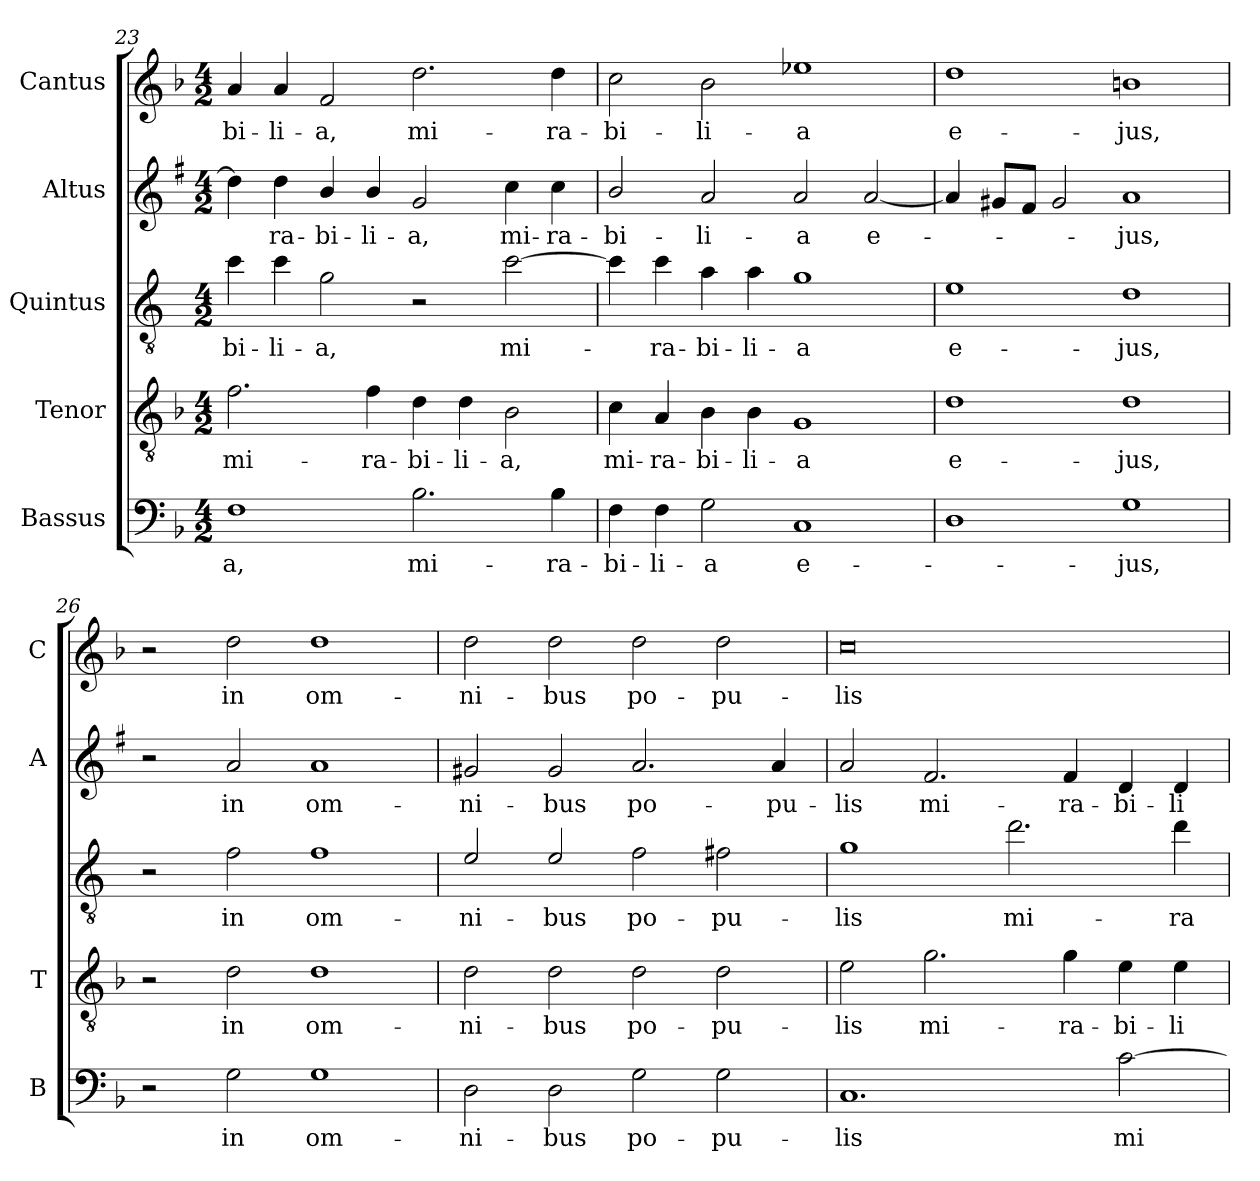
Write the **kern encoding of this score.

**kern	**text	**kern	**text	**kern	**text	**kern	**text	**kern	**text
*part5	*part5	*part4	*part4	*part3	*part3	*part2	*part2	*part1	*part1
*staff5	*staff5	*staff4	*staff4	*staff3	*staff3	*staff2	*staff2	*staff1	*staff1
*I"Bassus	*	*I"Tenor	*	*I"Quintus	*	*I"Altus	*	*I"Cantus	*
*I'B	*	*I'T	*	*	*	*I'A	*	*I'C	*
*clefF4	*	*clefGv2	*	*clefGv2	*	*clefG2	*	*clefG2	*
*	*	*	*	*ITrd4c7	*	*ITrd1c2	*	*	*
*k[b-]	*	*k[b-]	*	*k[b-]	*	*k[b-]	*	*k[b-]	*
*F:	*	*F:	*	*F:	*	*F:	*	*F:	*
*M4/2	*	*M4/2	*	*M4/2	*	*M4/2	*	*M4/2	*
=23	=23	=23	=23	=23	=23	=23	=23	=23	=23
!	!LO:LY:b	!	!LO:LY:b	!	!LO:LY:b	!	!	!	!LO:LY:b
1F	-a,	2.f\	mi-	4f\	-bi-	4cc\]	.	4a/	-bi-
!	!	!	!	!	!LO:LY:b	!	!LO:LY:b	!	!LO:LY:b
.	.	.	.	4f\	-li-	4cc\	-ra-	4a/	-li-
!	!	!	!	!	!LO:LY:b	!	!LO:LY:b	!	!LO:LY:b
.	.	.	.	2c\	-a,	4a/	-bi-	2f/	-a,
!	!	!	!LO:LY:b	!	!	!	!LO:LY:b	!	!
.	.	4f\	-ra-	.	.	4a/	-li-	.	.
!	!LO:LY:b	!	!LO:LY:b	!	!	!	!LO:LY:b	!	!LO:LY:b
2.B-\	mi-	4d\	-bi-	2r	.	2f/	-a,	2.dd\	mi-
!	!	!	!LO:LY:b	!	!	!	!	!	!
.	.	4d\	-li-	.	.	.	.	.	.
!	!	!	!LO:LY:b	!	!LO:LY:b	!	!LO:LY:b	!	!
.	.	2B-\	-a,	[2f\	mi-	4b-\	mi-	.	.
!	!LO:LY:b	!	!	!	!	!	!LO:LY:b	!	!LO:LY:b
4B-\	-ra-	.	.	.	.	4b-\	-ra-	4dd\	-ra-
=24	=24	=24	=24	=24	=24	=24	=24	=24	=24
!	!LO:LY:b	!	!LO:LY:b	!	!	!	!LO:LY:b	!	!LO:LY:b
4F\	-bi-	4c\	mi-	4f\]	.	2a/	-bi-	2cc\	-bi-
!	!LO:LY:b	!	!LO:LY:b	!	!LO:LY:b	!	!	!	!
4F\	-li-	4A/	-ra-	4f\	-ra-	.	.	.	.
!	!LO:LY:b	!	!LO:LY:b	!	!LO:LY:b	!	!LO:LY:b	!	!LO:LY:b
2G\	-a	4B-\	-bi-	4d\	-bi-	2g/	-li-	2b-\	-li-
!	!	!	!LO:LY:b	!	!LO:LY:b	!	!	!	!
.	.	4B-\	-li-	4d\	-li-	.	.	.	.
!	!LO:LY:b	!	!LO:LY:b	!	!LO:LY:b	!	!LO:LY:b	!	!LO:LY:b
1C	e-	1G	-a	1c	-a	2g/	-a	1ee-X	-a
!	!	!	!	!	!	!	!LO:LY:b	!	!
.	.	.	.	.	.	[2g/	e-	.	.
=25	=25	=25	=25	=25	=25	=25	=25	=25	=25
!	!	!	!LO:LY:b	!	!LO:LY:b	!	!	!	!LO:LY:b
1D	.	1d	e-	1A	e-	4g/]	.	1dd	e-
.	.	.	.	.	.	8f#X/L	.	.	.
.	.	.	.	.	.	8e/J	.	.	.
.	.	.	.	.	.	2f#/	.	.	.
!	!LO:LY:b	!	!LO:LY:b	!	!LO:LY:b	!	!LO:LY:b	!	!LO:LY:b
1G	-jus,	1d	-jus,	1G	-jus,	1g	-jus,	1bn	-jus,
!!LO:PB:g=z
=26	=26	=26	=26	=26	=26	=26	=26	=26	=26
2r	.	2r	.	2r	.	2r	.	2r	.
!	!LO:LY:b	!	!LO:LY:b	!	!LO:LY:b	!	!LO:LY:b	!	!LO:LY:b
2G\	in	2d\	in	2B-\	in	2g/	in	2dd\	in
!	!LO:LY:b	!	!LO:LY:b	!	!LO:LY:b	!	!LO:LY:b	!	!LO:LY:b
1G	om-	1d	om-	1B-	om-	1g	om-	1dd	om-
=27	=27	=27	=27	=27	=27	=27	=27	=27	=27
!	!LO:LY:b	!	!LO:LY:b	!	!LO:LY:b	!	!LO:LY:b	!	!LO:LY:b
2D\	-ni-	2d\	-ni-	2A/	-ni-	2f#X/	-ni-	2dd\	-ni-
!	!LO:LY:b	!	!LO:LY:b	!	!LO:LY:b	!	!LO:LY:b	!	!LO:LY:b
2D\	-bus	2d\	-bus	2A/	-bus	2f#/	-bus	2dd\	-bus
!	!LO:LY:b	!	!LO:LY:b	!	!LO:LY:b	!	!LO:LY:b	!	!LO:LY:b
2G\	po-	2d\	po-	2B-\	po-	2.g/	po-	2dd\	po-
!	!LO:LY:b	!	!LO:LY:b	!	!LO:LY:b	!	!	!	!LO:LY:b
2G\	-pu-	2d\	-pu-	2Bn\	-pu-	.	.	2dd\	-pu-
!	!	!	!	!	!	!	!LO:LY:b	!	!
.	.	.	.	.	.	4g/	-pu-	.	.
=28	=28	=28	=28	=28	=28	=28	=28	=28	=28
!	!LO:LY:b	!	!LO:LY:b	!	!LO:LY:b	!	!LO:LY:b	!	!LO:LY:b
1.C	-lis	2e\	-lis	1c	-lis	2g/	-lis	0cc	-lis
!	!	!	!LO:LY:b	!	!	!	!LO:LY:b	!	!
.	.	2.g\	mi-	.	.	2.e/	mi-	.	.
!	!	!	!	!	!LO:LY:b	!	!	!	!
.	.	.	.	2.g\	mi-	.	.	.	.
!	!	!	!LO:LY:b	!	!	!	!LO:LY:b	!	!
.	.	4g\	-ra-	.	.	4e/	-ra-	.	.
!	!LO:LY:b	!	!LO:LY:b	!	!	!	!LO:LY:b	!	!
[2c\	mi-	4e\	-bi-	.	.	4c/	-bi-	.	.
!	!	!	!LO:LY:b	!	!LO:LY:b	!	!LO:LY:b	!	!
.	.	4e\	-li-	4g\	-ra-	4c/	-li-	.	.
=	=	=	=	=	=	=	=	=	=
*-	*-	*-	*-	*-	*-	*-	*-	*-	*-
